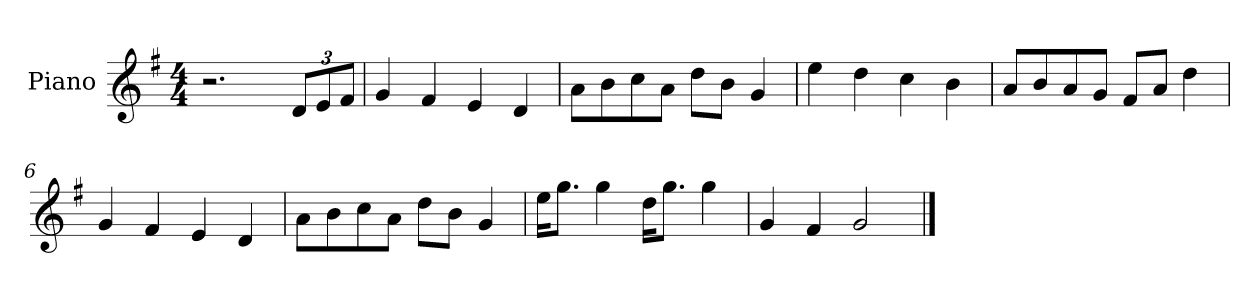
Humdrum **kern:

**kern
*part1
*staff1
*I"Piano
*I'Pno
*clefG2
*k[f#]
*M4/4
=1
2.r
*Xbrackettup
12d/L
12e/
12f#/J
=2
4g/
4f#/
4e/
4d/
=3
8a\L
8b\
8cc\
8a\J
8dd\L
8b\J
4g/
=4
4ee\
4dd\
4cc\
4b\
=5
8a/L
8b/
8a/
8g/J
8f#/L
8a/J
4dd\
=6
4g/
4f#/
4e/
4d/
=7
8a\L
8b\
8cc\
8a\J
8dd\L
8b\J
4g/
=8
16ee\KL
8.gg\J
4gg\
16dd\KL
8.gg\J
4gg\
=9
4g/
4f#/
2g/
==
*-
